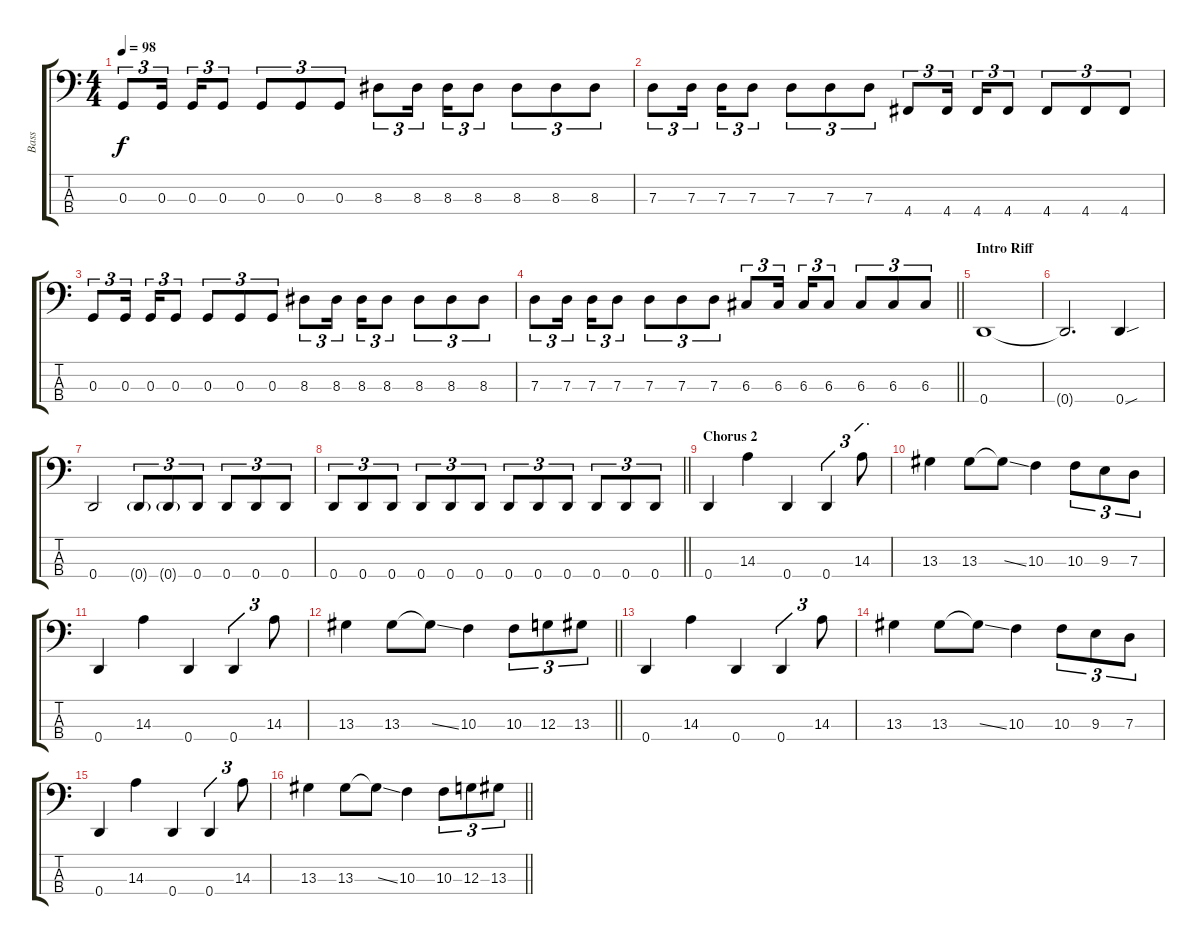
\track ("Bass" "Bass") {instrument electricbassfinger}
\staff {score tabs}
\tuning (F2 C2 G1 D1) {hide}
\ts (4 4)
\tempo 98
\clef f4
\ks c
0.3.8{tu (3 2) dy f} 0.3.16{tu (3 2)} 0.3.16{tu (3 2)} 0.3.8{tu (3 2)} 0.3.8{tu (3 2)} 0.3.8{tu (3 2)} 0.3.8{tu (3 2)} 8.3.8{tu (3 2)} 8.3.16{tu (3 2)} 8.3.16{tu (3 2)} 8.3.8{tu (3 2)} 8.3.8{tu (3 2)} 8.3.8{tu (3 2)} 8.3.8{tu (3 2)} |
7.3.8{tu (3 2)} 7.3.16{tu (3 2)} 7.3.16{tu (3 2)} 7.3.8{tu (3 2)} 7.3.8{tu (3 2)} 7.3.8{tu (3 2)} 7.3.8{tu (3 2)} 4.4.8{tu (3 2)} 4.4.16{tu (3 2)} 4.4.16{tu (3 2)} 4.4.8{tu (3 2)} 4.4.8{tu (3 2)} 4.4.8{tu (3 2)} 4.4.8{tu (3 2)} |
0.3.8{tu (3 2)} 0.3.16{tu (3 2)} 0.3.16{tu (3 2)} 0.3.8{tu (3 2)} 0.3.8{tu (3 2)} 0.3.8{tu (3 2)} 0.3.8{tu (3 2)} 8.3.8{tu (3 2)} 8.3.16{tu (3 2)} 8.3.16{tu (3 2)} 8.3.8{tu (3 2)} 8.3.8{tu (3 2)} 8.3.8{tu (3 2)} 8.3.8{tu (3 2)} |
\barLineRight lightlight
7.3.8{tu (3 2)} 7.3.16{tu (3 2)} 7.3.16{tu (3 2)} 7.3.8{tu (3 2)} 7.3.8{tu (3 2)} 7.3.8{tu (3 2)} 7.3.8{tu (3 2)} 6.3.8{tu (3 2)} 6.3.16{tu (3 2)} 6.3.16{tu (3 2)} 6.3.8{tu (3 2)} 6.3.8{tu (3 2)} 6.3.8{tu (3 2)} 6.3.8{tu (3 2)} |
\section ("" "Intro Riff")
0.4.1 |
0.4{t}.2{d} 0.4{sou}.4 |
0.4.2 0.4{g}.8{tu (3 2)} 0.4{g}.8{tu (3 2)} 0.4.8{tu (3 2)} 0.4.8{tu (3 2)} 0.4.8{tu (3 2)} 0.4.8{tu (3 2)} |
\barLineRight lightlight
0.4.8{tu (3 2)} 0.4.8{tu (3 2)} 0.4.8{tu (3 2)} 0.4.8{tu (3 2)} 0.4.8{tu (3 2)} 0.4.8{tu (3 2)} 0.4.8{tu (3 2)} 0.4.8{tu (3 2)} 0.4.8{tu (3 2)} 0.4.8{tu (3 2)} 0.4.8{tu (3 2)} 0.4.8{tu (3 2)} |
\section ("" "Chorus 2")
0.4.4 14.3.4 0.4.4 0.4.4{tu (3 2)} 14.3.8{tu (3 2)} |
13.3.4 13.3.8 13.3{ss t}.8 10.3.4 10.3.8{tu (3 2)} 9.3.8{tu (3 2)} 7.3.8{tu (3 2)} |
0.4.4 14.3.4 0.4.4 0.4.4{tu (3 2)} 14.3.8{tu (3 2)} |
\barLineRight lightlight
13.3.4 13.3.8 13.3{ss t}.8 10.3.4 10.3.8{tu (3 2)} 12.3.8{tu (3 2)} 13.3.8{tu (3 2)} |
0.4.4 14.3.4 0.4.4 0.4.4{tu (3 2)} 14.3.8{tu (3 2)} |
13.3.4 13.3.8 13.3{ss t}.8 10.3.4 10.3.8{tu (3 2)} 9.3.8{tu (3 2)} 7.3.8{tu (3 2)} |
0.4.4 14.3.4 0.4.4 0.4.4{tu (3 2)} 14.3.8{tu (3 2)} |
\barLineRight lightlight
13.3.4 13.3.8 13.3{ss t}.8 10.3.4 10.3.8{tu (3 2)} 12.3.8{tu (3 2)} 13.3.8{tu (3 2)}
